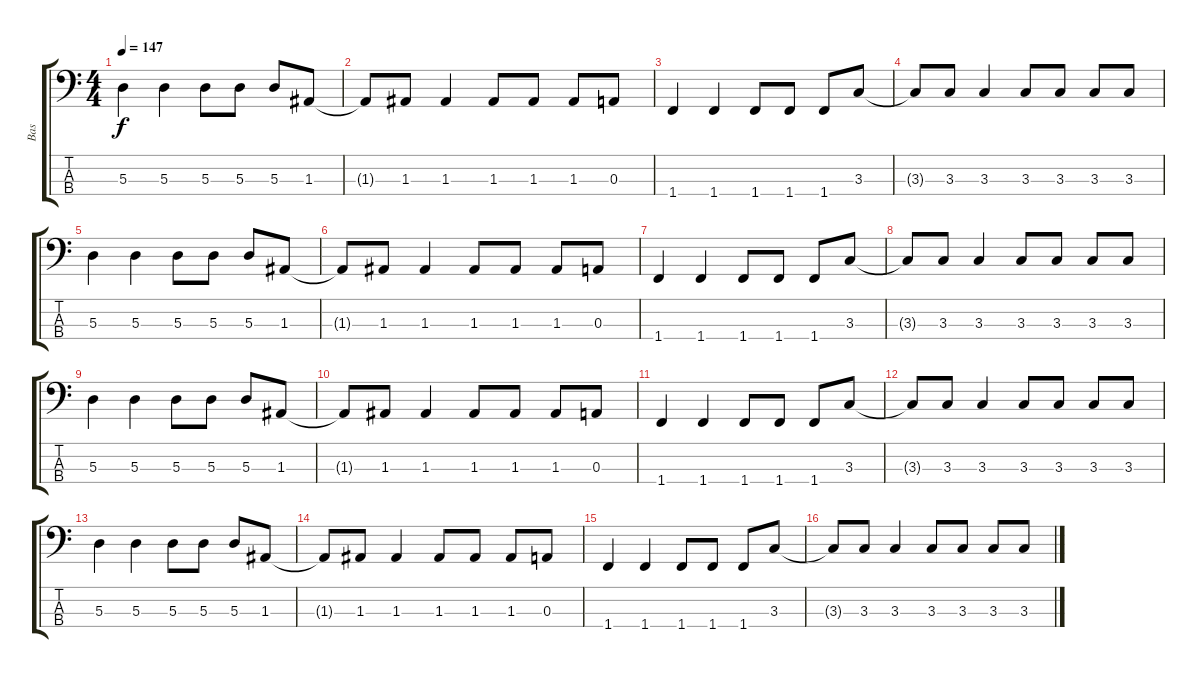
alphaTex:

\track ("Bas" "Bas") {instrument electricbasspick}
\staff {score tabs}
\tuning (G2 D2 A1 E1) {hide}
\ts (4 4)
\tempo 147
\clef f4
\ks c
5.3{t}.4{dy f} 5.3.4 5.3.8 5.3.8 5.3.8 1.3.8 |
1.3{t}.8 1.3.8 1.3.4 1.3.8 1.3.8 1.3.8 0.3.8 |
1.4.4 1.4.4 1.4.8 1.4.8 1.4.8 3.3.8 |
3.3{t}.8 3.3.8 3.3.4 3.3.8 3.3.8 3.3.8 3.3.8 |
5.3.4 5.3.4 5.3.8 5.3.8 5.3.8 1.3.8 |
1.3{t}.8 1.3.8 1.3.4 1.3.8 1.3.8 1.3.8 0.3.8 |
1.4.4 1.4.4 1.4.8 1.4.8 1.4.8 3.3.8 |
3.3{t}.8 3.3.8 3.3.4 3.3.8 3.3.8 3.3.8 3.3.8 |
5.3.4 5.3.4 5.3.8 5.3.8 5.3.8 1.3.8 |
1.3{t}.8 1.3.8 1.3.4 1.3.8 1.3.8 1.3.8 0.3.8 |
1.4.4 1.4.4 1.4.8 1.4.8 1.4.8 3.3.8 |
3.3{t}.8 3.3.8 3.3.4 3.3.8 3.3.8 3.3.8 3.3.8 |
5.3.4 5.3.4 5.3.8 5.3.8 5.3.8 1.3.8 |
1.3{t}.8 1.3.8 1.3.4 1.3.8 1.3.8 1.3.8 0.3.8 |
1.4.4 1.4.4 1.4.8 1.4.8 1.4.8 3.3.8 |
3.3{t}.8 3.3.8 3.3.4 3.3.8 3.3.8 3.3.8 3.3.8
